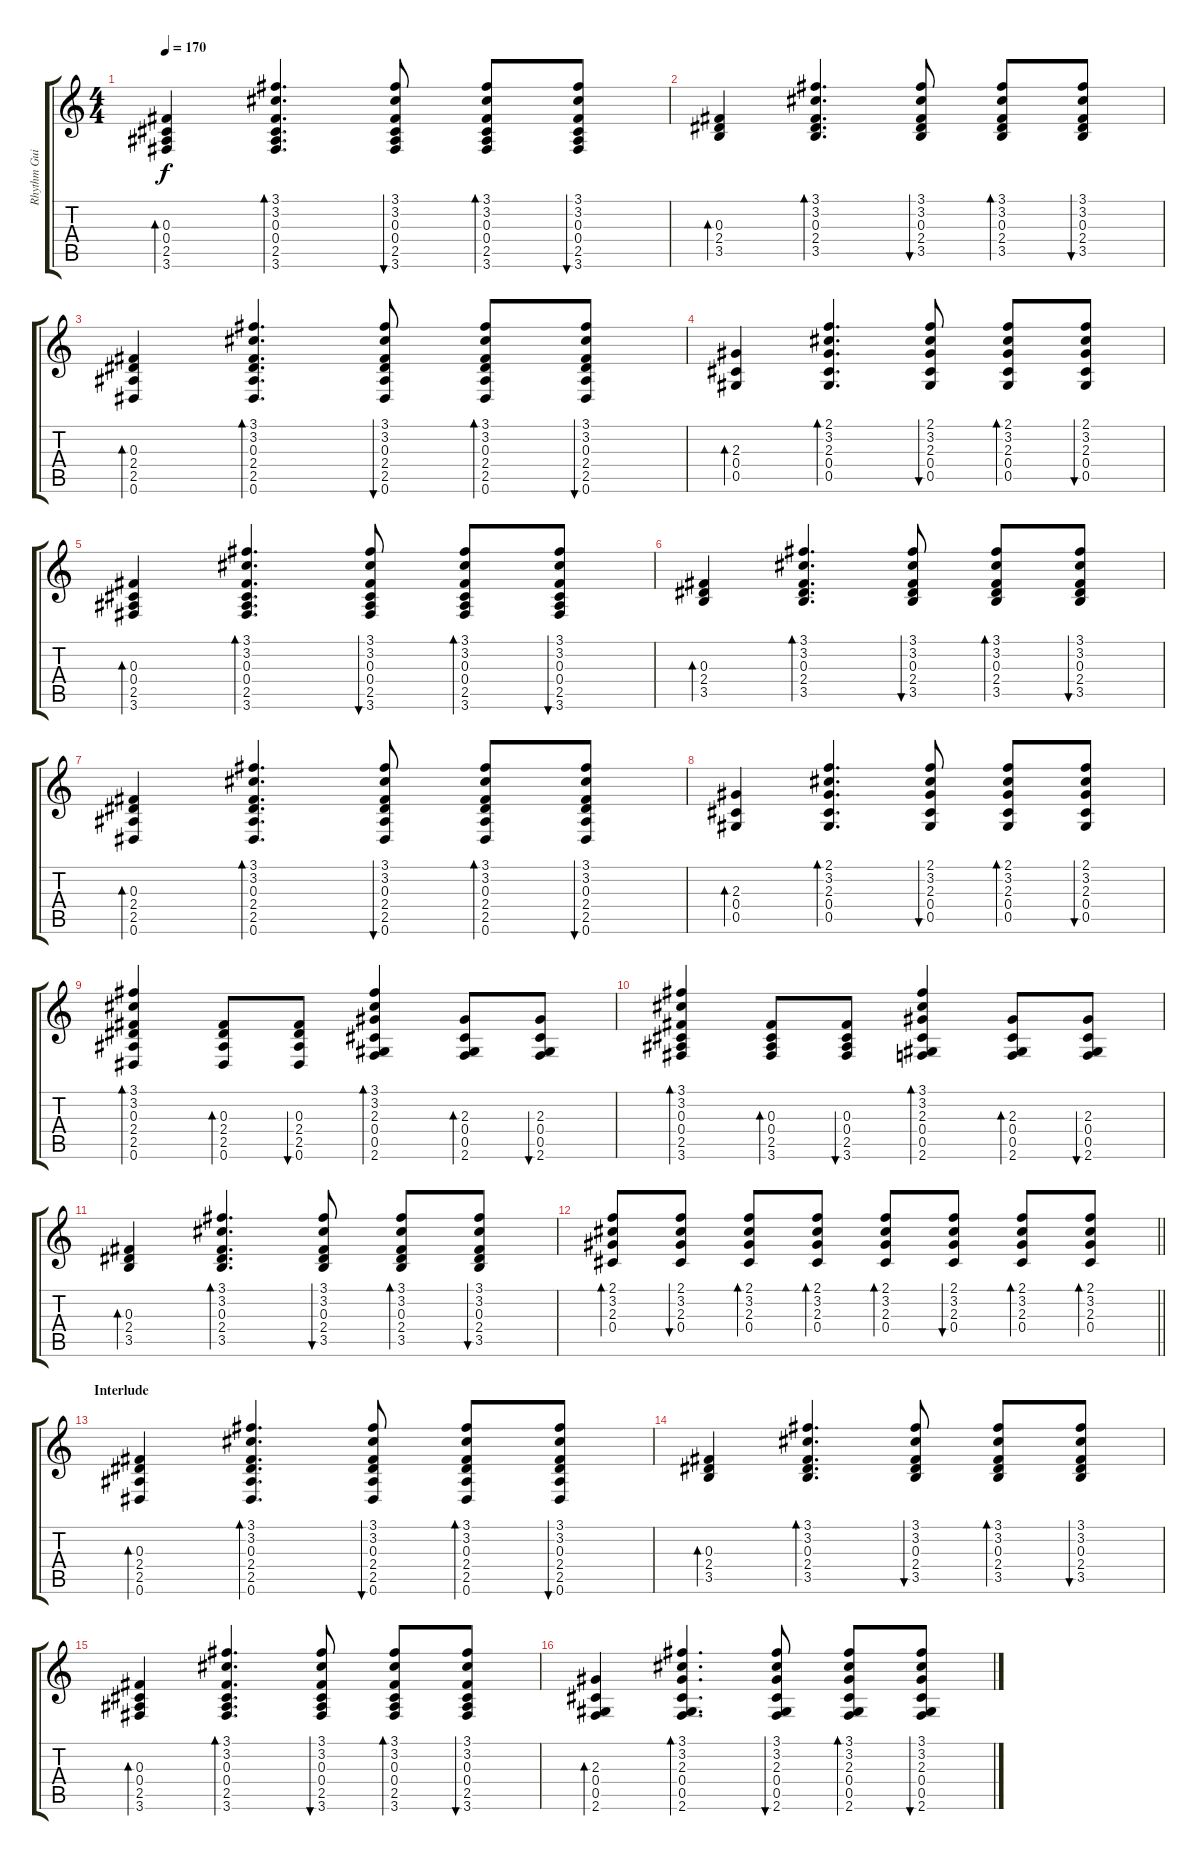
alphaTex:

\track ("Rhythm Guitar" "Rhythm Gui") {instrument acousticguitarsteel}
\staff {score tabs}
\tuning (Eb4 Bb3 Gb3 Db3 Ab2 Eb2) {hide}
\ts (4 4)
\tempo 170
\clef g2
\ks c
(0.3 0.4 2.5 3.6).4{bd 30 dy f} (3.1 3.2 0.3 0.4 2.5 3.6).4{d bd 30} (3.1 3.2 0.3 0.4 2.5 3.6).8{bu 30} (3.1 3.2 0.3 0.4 2.5 3.6).8{bd 30} (3.1 3.2 0.3 0.4 2.5 3.6).8{bu 30} |
(0.3 2.4 3.5).4{bd 30} (3.1 3.2 0.3 2.4 3.5).4{d bd 30} (3.1 3.2 0.3 2.4 3.5).8{bu 30} (3.1 3.2 0.3 2.4 3.5).8{bd 30} (3.1 3.2 0.3 2.4 3.5).8{bu 30} |
(0.3 2.4 2.5 0.6).4{bd 30} (3.1 3.2 0.3 2.4 2.5 0.6).4{d bd 30} (3.1 3.2 0.3 2.4 2.5 0.6).8{bu 30} (3.1 3.2 0.3 2.4 2.5 0.6).8{bd 30} (3.1 3.2 0.3 2.4 2.5 0.6).8{bu 30} |
(2.3 0.4 0.5).4{bd 30} (2.1 3.2 2.3 0.4 0.5).4{d bd 30} (2.1 3.2 2.3 0.4 0.5).8{bu 30} (2.1 3.2 2.3 0.4 0.5).8{bd 30} (2.1 3.2 2.3 0.4 0.5).8{bu 30} |
(0.3 0.4 2.5 3.6).4{bd 30} (3.1 3.2 0.3 0.4 2.5 3.6).4{d bd 30} (3.1 3.2 0.3 0.4 2.5 3.6).8{bu 30} (3.1 3.2 0.3 0.4 2.5 3.6).8{bd 30} (3.1 3.2 0.3 0.4 2.5 3.6).8{bu 30} |
(0.3 2.4 3.5).4{bd 30} (3.1 3.2 0.3 2.4 3.5).4{d bd 30} (3.1 3.2 0.3 2.4 3.5).8{bu 30} (3.1 3.2 0.3 2.4 3.5).8{bd 30} (3.1 3.2 0.3 2.4 3.5).8{bu 30} |
(0.3 2.4 2.5 0.6).4{bd 30} (3.1 3.2 0.3 2.4 2.5 0.6).4{d bd 30} (3.1 3.2 0.3 2.4 2.5 0.6).8{bu 30} (3.1 3.2 0.3 2.4 2.5 0.6).8{bd 30} (3.1 3.2 0.3 2.4 2.5 0.6).8{bu 30} |
(2.3 0.4 0.5).4{bd 30} (2.1 3.2 2.3 0.4 0.5).4{d bd 30} (2.1 3.2 2.3 0.4 0.5).8{bu 30} (2.1 3.2 2.3 0.4 0.5).8{bd 30} (2.1 3.2 2.3 0.4 0.5).8{bu 30} |
(3.1 3.2 0.3 2.4 2.5 0.6).4{bd 30} (0.3 2.4 2.5 0.6).8{bd 30} (0.3 2.4 2.5 0.6).8{bu 30} (3.1 3.2 2.3 0.4 0.5 2.6).4{bd 30} (2.3 0.4 0.5 2.6).8{bd 30} (2.3 0.4 0.5 2.6).8{bu 30} |
(3.1 3.2 0.3 0.4 2.5 3.6).4{bd 30} (0.3 0.4 2.5 3.6).8{bd 30} (0.3 0.4 2.5 3.6).8{bu 30} (3.1 3.2 2.3 0.4 0.5 2.6).4{bd 30} (2.3 0.4 0.5 2.6).8{bd 30} (2.3 0.4 0.5 2.6).8{bu 30} |
(0.3 2.4 3.5).4{bd 30} (3.1 3.2 0.3 2.4 3.5).4{d bd 30} (3.1 3.2 0.3 2.4 3.5).8{bu 30} (3.1 3.2 0.3 2.4 3.5).8{bd 30} (3.1 3.2 0.3 2.4 3.5).8{bu 30} |
\barLineRight lightlight
(2.1 3.2 2.3 0.4).8{bd 30} (2.1 3.2 2.3 0.4).8{bu 30} (2.1 3.2 2.3 0.4).8{bd 30} (2.1 3.2 2.3 0.4).8{bd 30} (2.1 3.2 2.3 0.4).8{bd 30} (2.1 3.2 2.3 0.4).8{bu 30} (2.1 3.2 2.3 0.4).8{bd 30} (2.1 3.2 2.3 0.4).8{bd 30} |
\section ("" "Interlude")
(0.3 2.4 2.5 0.6).4{bd 30} (3.1 3.2 0.3 2.4 2.5 0.6).4{d bd 30} (3.1 3.2 0.3 2.4 2.5 0.6).8{bu 30} (3.1 3.2 0.3 2.4 2.5 0.6).8{bd 30} (3.1 3.2 0.3 2.4 2.5 0.6).8{bu 30} |
(0.3 2.4 3.5).4{bd 30} (3.1 3.2 0.3 2.4 3.5).4{d bd 30} (3.1 3.2 0.3 2.4 3.5).8{bu 30} (3.1 3.2 0.3 2.4 3.5).8{bd 30} (3.1 3.2 0.3 2.4 3.5).8{bu 30} |
(0.3 0.4 2.5 3.6).4{bd 30} (3.1 3.2 0.3 0.4 2.5 3.6).4{d bd 30} (3.1 3.2 0.3 0.4 2.5 3.6).8{bu 30} (3.1 3.2 0.3 0.4 2.5 3.6).8{bd 30} (3.1 3.2 0.3 0.4 2.5 3.6).8{bu 30} |
(2.3 0.4 0.5 2.6).4{bd 30} (3.1 3.2 2.3 0.4 0.5 2.6).4{d bd 30} (3.1 3.2 2.3 0.4 0.5 2.6).8{bu 30} (3.1 3.2 2.3 0.4 0.5 2.6).8{bd 30} (3.1 3.2 2.3 0.4 0.5 2.6).8{bu 30}
